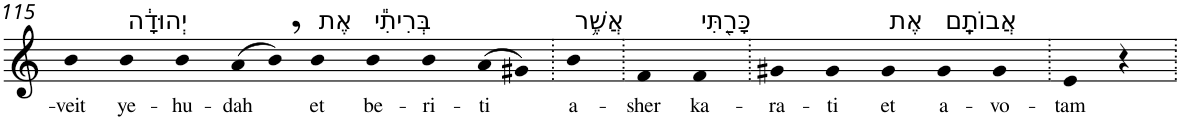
**kern	**text
*part1	*part1
*staff1	*staff1
*I"Piano	*
*I'Pno	*
!!LO:PB:g=z
*clefG2	*
*k[]	*
=115	=115
!	!LO:LY:b
4b	-veit
!LO:TX:a:t=יְהוּדָ֔ה	!
!	!LO:LY:b
4b	ye-
!	!LO:LY:b
4b	-hu-
!	!LO:LY:b
(>8a	-dah
8b,)	.
!LO:TX:a:t=אֶת	!
!	!LO:LY:b
4b	et
!LO:TX:a:t=בְּרִיתִ֕י	!
!	!LO:LY:b
4b	be-
!	!LO:LY:b
4b	-ri-
!	!LO:LY:b
(>8a	-ti
8g#X)	.
=116.	=116.
!LO:TX:a:t=אֲשֶׁ֥ר	!
!	!LO:LY:b
4b	a-
=117.	=117.
!	!LO:LY:b
4f	-sher
!LO:TX:a:t=כָּרַ֖תִּי	!
!	!LO:LY:b
4f	ka-
=118.	=118.
!	!LO:LY:b
4g#X	-ra-
!	!LO:LY:b
4g#	-ti
!LO:TX:a:t=אֶת	!
!	!LO:LY:b
4g#	et
!LO:TX:a:t=אֲבוֹתָֽם	!
!	!LO:LY:b
4g#	a-
!	!LO:LY:b
4g#	-vo-
=119.	=119.
!	!LO:LY:b
4e	-tam
4r	.
=.	=.
*-	*-
